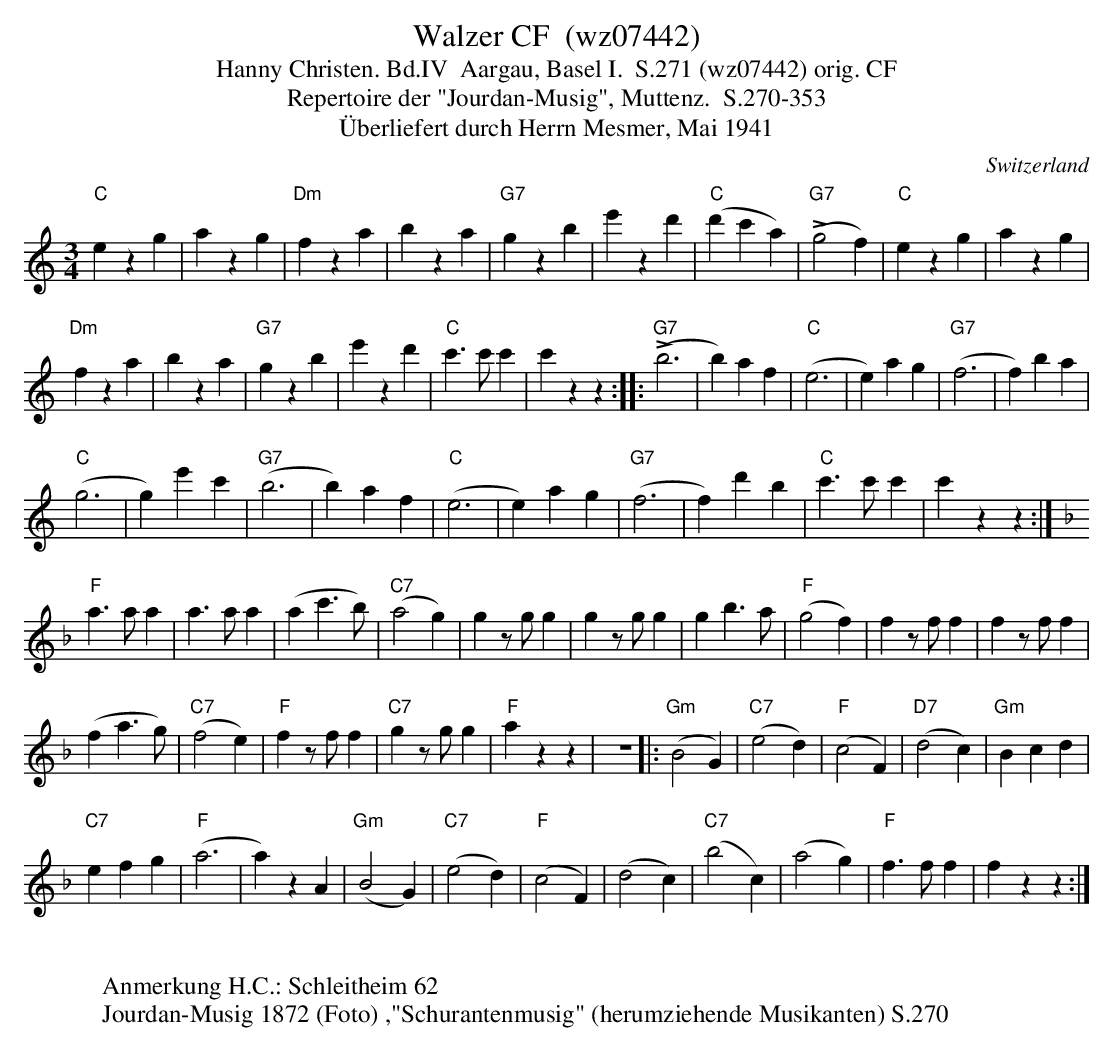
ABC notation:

X:1
T:Walzer CF  (wz07442)
T:Hanny Christen. Bd.IV  Aargau, Basel I.  S.271 (wz07442) orig. CF
T: Repertoire der "Jourdan-Musig", Muttenz.  S.270-353
T:Überliefert durch Herrn Mesmer, Mai 1941
M:3/4
L:1/4
O:Switzerland
K:C major
"C"ezg | azg | "Dm"fza | bza | "G7"gzb | e'zd' | ("C"d'c'a) | (!>!"G7"g2f) | "C"ezg | azg |
"Dm"fza | bza | "G7"gzb | e'zd' | "C"c'>c'c' | c'zz :: (!>!"G7"b3 | b)af | ("C"e3 | e)ag | ("G7"f3 | f)ba |
("C"g3 | g)e'c' | ("G7"b3 | b)af | ("C"e3 | e)ag | ("G7"f3 | f)d'b | "C"c'>c'c' | c'zz :| [K:F]
"F"a>aa | a>aa | (ac'>b) | ("C7"a2g) | gz/g/g | gz/g/g | gb>a | ("F"g2f) | fz/f/f | fz/f/f |
(fa>g) | ("C7"f2e) | "F"fz/f/f | "C7"gz/g/g | "F"azz | z3 |: ("Gm"B2G) | ("C7"e2d) | ("F"c2F) | ("D7"d2c) | "Gm"Bcd |
"C7"efg | ("F"a3 | a)zA | ("Gm"B2G) | ("C7"e2d) | ("F"c2F) | (d2c)  | ("C7"b2c) | (a2g) | "F"f>ff | fzz :|
W:
W:Anmerkung H.C.: Schleitheim 62
W:Jourdan-Musig 1872 (Foto) ,"Schurantenmusig" (herumziehende Musikanten) S.270
